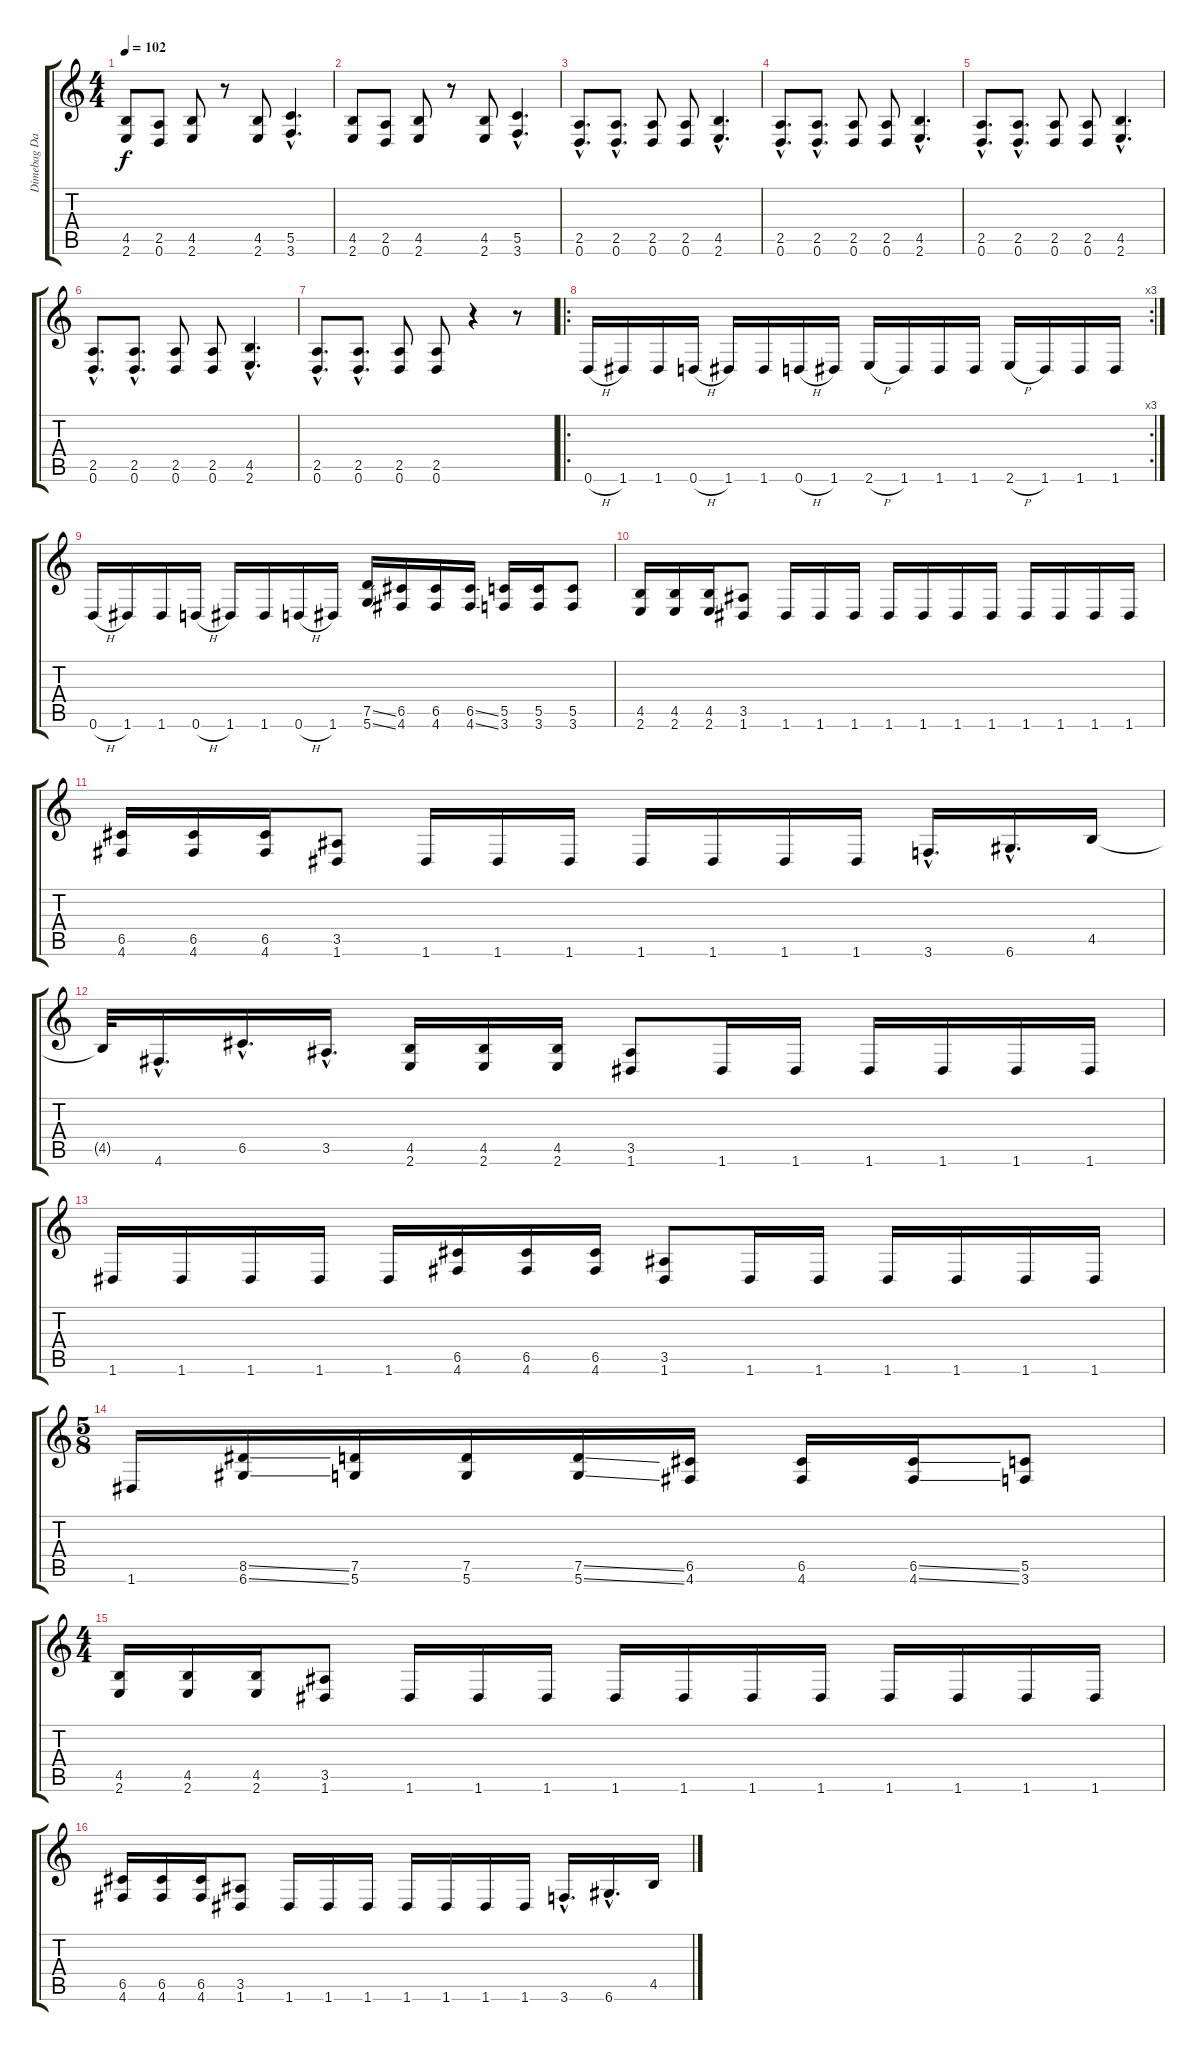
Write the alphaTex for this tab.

\track ("Dimebag Darrell" "Dimebag Da") {instrument distortionguitar}
\staff {score tabs}
\tuning (D4 A3 F3 C3 G2 D2) {hide}
\ts (4 4)
\tempo 102
\clef g2
\ks c
(4.5 2.6).8{dy f} (2.5 0.6).8 (4.5 2.6).8 r.8 (4.5 2.6).8 (5.5{hac} 3.6{hac}).4{d} |
(4.5 2.6).8 (2.5 0.6).8 (4.5 2.6).8 r.8 (4.5 2.6).8 (5.5{hac} 3.6{hac}).4{d} |
(2.5{hac} 0.6{hac}).8{d} (2.5{hac} 0.6{hac}).8{d} (2.5 0.6).8 (2.5 0.6).8 (4.5{hac} 2.6{hac}).4{d} |
(2.5{hac} 0.6{hac}).8{d} (2.5{hac} 0.6{hac}).8{d} (2.5 0.6).8 (2.5 0.6).8 (4.5{hac} 2.6{hac}).4{d} |
(2.5{hac} 0.6{hac}).8{d} (2.5{hac} 0.6{hac}).8{d} (2.5 0.6).8 (2.5 0.6).8 (4.5{hac} 2.6{hac}).4{d} |
(2.5{hac} 0.6{hac}).8{d} (2.5{hac} 0.6{hac}).8{d} (2.5 0.6).8 (2.5 0.6).8 (4.5{hac} 2.6{hac}).4{d} |
(2.5{hac} 0.6{hac}).8{d} (2.5{hac} 0.6{hac}).8{d} (2.5 0.6).8 (2.5 0.6).8 r.4 r.8 |
\ro
\rc 3
0.6{h}.16 1.6.16 1.6.16 0.6{h}.16 1.6.16 1.6.16 0.6{h}.16 1.6.16 2.6{h}.16 1.6.16 1.6.16 1.6.16 2.6{h}.16 1.6.16 1.6.16 1.6.16 |
0.6{h}.16 1.6.16 1.6.16 0.6{h}.16 1.6.16 1.6.16 0.6{h}.16 1.6.16 (7.5{ss} 5.6{ss}).16 (6.5 4.6).16 (6.5 4.6).16 (6.5{ss} 4.6{ss}).16 (5.5 3.6).16 (5.5 3.6).16 (5.5 3.6).8 |
(4.5 2.6).16 (4.5 2.6).16 (4.5 2.6).16 (3.5 1.6).8 1.6.16 1.6.16 1.6.16 1.6.16 1.6.16 1.6.16 1.6.16 1.6.16 1.6.16 1.6.16 1.6.16 |
(6.5 4.6).16 (6.5 4.6).16 (6.5 4.6).16 (3.5 1.6).8 1.6.16 1.6.16 1.6.16 1.6.16 1.6.16 1.6.16 1.6.16 3.6{hac}.16{d} 6.6{hac}.16{d} 4.5.16 |
4.5{t}.32 4.6{hac}.16{d} 6.5{hac}.16{d} 3.5{hac}.16{d} (4.5 2.6).16 (4.5 2.6).16 (4.5 2.6).16 (3.5 1.6).8 1.6.16 1.6.16 1.6.16 1.6.16 1.6.16 1.6.16 |
1.6.16 1.6.16 1.6.16 1.6.16 1.6.16 (6.5 4.6).16 (6.5 4.6).16 (6.5 4.6).16 (3.5 1.6).8 1.6.16 1.6.16 1.6.16 1.6.16 1.6.16 1.6.16 |
\ts (5 8)
1.6.16 (8.5{ss} 6.6{ss}).16 (7.5 5.6).16 (7.5 5.6).16 (7.5{ss} 5.6{ss}).16 (6.5 4.6).16 (6.5 4.6).16 (6.5{ss} 4.6{ss}).16 (5.5 3.6).8 |
\ts (4 4)
(4.5 2.6).16 (4.5 2.6).16 (4.5 2.6).16 (3.5 1.6).8 1.6.16 1.6.16 1.6.16 1.6.16 1.6.16 1.6.16 1.6.16 1.6.16 1.6.16 1.6.16 1.6.16 |
(6.5 4.6).16 (6.5 4.6).16 (6.5 4.6).16 (3.5 1.6).8 1.6.16 1.6.16 1.6.16 1.6.16 1.6.16 1.6.16 1.6.16 3.6{hac}.16{d} 6.6{hac}.16{d} 4.5.16
